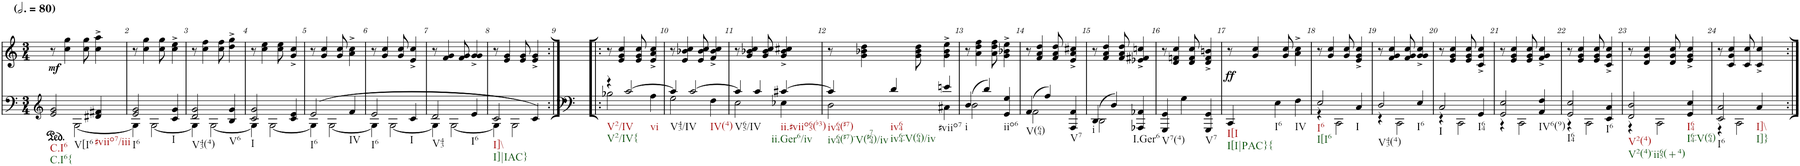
**kern	**kern	**dynam
*part1	*part1	*part1
*staff2	*staff1	*staff1/2
*I"Piano	*	*
*I'Pno.	*	*
*clefG2	*clefG2	*
*k[]	*k[]	*
*M3/4	*M3/4	*
*MM240	*MM240	*
=1	=1	=1
*^	*	*
!LO:TX:b:t=C.I6	!	!	!
!LO:TX:b:t=C.I6{	!	!	!
!LO:TX:b:t=V[I6	!	!	!
!	!	!	!LO:DY:a=2
2e/ 2g/	4ryy	8r	mf
.	.	4cc\ 4gg\	.
.	[2G\	.	.
.	.	8cc\ 8gg\	.
!LO:TX:b:t=#viio7/iii	!	!	!
4d#X/ 4f#X/	.	4cc\^ 4aa\^	.
=2	=2	=2	=2
!LO:TX:b:t=I6	!	!	!
2e/ 2g/	4G\]	8r	.
.	.	4cc\ 4gg\	.
.	[2G\	.	.
.	.	8cc\ 8gg\	.
!LO:TX:b:t=I	!	!	!
4c/ 4g/	.	4cc\^ 4ee\^	.
=3	=3	=3	=3
!LO:TX:b:t=V43(4)	!	!	!
2d/ 2g/	4G\]	8r	.
.	.	4cc\ 4ff\	.
.	[2G\	.	.
.	.	8cc\ 8ff\	.
!LO:TX:b:t=V6	!	!	!
4B/ 4g/	.	4dd\^ 4gg\^	.
=4	=4	=4	=4
!LO:TX:b:t=I	!	!	!
2c/ 2g/	4G\]	8r	.
.	.	4cc\ 4ee\	.
.	[2G\	.	.
.	.	8cc\ 8ee\	.
4c/ 4e/	.	4g/^ 4cc/^	.
=5	=5	=5	=5
!LO:TX:b:t=I6	!	!	!
2e/	4G\]	8r	.
.	.	4g/ 4cc/	.
.	[2G\	.	.
.	.	8g/ 8cc/	.
!LO:TX:b:t=IV	!	!	!
4f/	.	4a\^ 4cc\^	.
=6	=6	=6	=6
!LO:TX:b:t=I6	!	!	!
2e/	4G\]	8r	.
.	.	4g/ 4cc/	.
.	[2G\	.	.
.	.	8g/ 8cc/	.
!LO:TX:b:t=I	!	!	!
4c/	.	4e/^ 4cc/^	.
=7	=7	=7	=7
!LO:TX:b:t=V43	!	!	!
2d/	4G\]	8r	.
.	.	4f/ 4g/	.
.	[2G\	.	.
.	.	8f/ 8g/	.
!LO:TX:b:t=I6	!	!	!
4e/	.	4g/^ 4g/^	.
=8	=8	=8	=8
!LO:TX:b:t=I]\\	!	!	!
!LO:TX:b:t=I]|IAC}	!	!	!
2c/	4G\]	8r	.
.	.	4e/ 4g/	.
.	2G\	.	.
.	.	8e/ 8g/	.
4c/	.	4e/^ 4g/^	.
=9:|!|:	=9:|!|:	=9:|!|:	=9:|!|:
*clefF4	*	*	*
!LO:TX:b:t=V2/IV	!	!	!
!LO:TX:b:t=V2/IV{	!	!	!
4r	2B-X\	8r	.
.	.	4e/ 4g/ 4cc/	.
!LO:TX:b:t=vi	!	!	!
[2c/	.	.	.
.	.	8e/ 8g/ 8cc/	.
.	4A\	4e/^ 4a/^ 4cc/^	.
=10	=10	=10	=10
!LO:TX:b:t=V43/IV	!	!	!
4c/]	2G\	8r	.
.	.	4e/ 4b-X/ 4cc/	.
!LO:TX:b:t=IV(4)	!	!	!
[2c/	.	.	.
.	.	8e/ 8b-/ 8cc/	.
.	4F\	4f/^ 4b-/^ 4cc/^	.
=11	=11	=11	=11
!LO:TX:b:t=V65/IV	!	!	!
4c/]	2E\	8r	.
.	.	4g/ 4b-X/ 4cc/	.
4c/	.	.	.
.	.	8g/ 8b-/ 8cc/	.
!LO:TX:b:t=ii.#viio65(b3)	!	!	!
!LO:TX:b:t=ii.Ger6/iv	!	!	!
[4c#X/	4E-X\	4g/^ 4b-/^ 4cc#X/^	.
=12	=12	=12	=12
!LO:TX:b:t=iv64(#7)	!	!	!
!LO:TX:b:t=iv64(#7)-V(#764)/iv	!	!	!
4c#/]	2D\	8r	.
.	.	4g\ 4b-X\ 4dd\	.
!LO:TX:b:t=iv64	!	!	!
!LO:TX:b:t=iv64-V(64)/iv	!	!	!
4d/	.	.	.
.	.	8g\ 8b-\ 8dd\	.
!LO:TX:b:t=#viio7	!	!	!
4en/	4C#X\	4g\^ 4b-\^ 4ee\^	.
=13	=13	=13	=13
!LO:TX:b:t=i	!	!	!
4D/	2D\	8r	.
.	.	4a\ 4dd\ 4ff\	.
4d/	.	.	.
.	.	8a\ 8dd\ 8ff\	.
!LO:TX:b:t=iio6	!	!	!
4GG/ 4G/	4ryy	4g\^ 4b-X\^ 4ee\^	.
=14	=14	=14	=14
!LO:TX:b:t=V(64)	!	!	!
4AA/	2AA\	8r	.
.	.	4f/ 4a/ 4dd/	.
4A/	.	.	.
.	.	8f/ 8a/ 8dd/	.
!LO:TX:b:t=V7	!	!	!
4AAA/ 4AA/	4ryy	4e/^ 4a/^ 4cc#X/^	.
=15	=15	=15	=15
!LO:TX:b:t=i	!	!	!
4DD/	2DD\	8r	.
.	.	4f/ 4a/ 4dd/	.
4D/	.	.	.
.	.	8f/ 8a/ 8dd/	.
!LO:TX:b:t=I.Ger6	!	!	!
4AAA-X/ 4AA-X/	4ryy	4e-X/^ 4f#X/^ 4ccn/^	.
=16	=16	=16	=16
!LO:TX:b:t=V7(4)	!	!	!
*v	*v	*	*
4GGG/ 4GG/	8r	.
.	4d/ 4fn/ 4cc/	.
4G\	.	.
.	8d/ 8f/ 8cc/	.
!LO:TX:b:t=V7	!	!
4GGG/ 4GG/	4d/^ 4f/^ 4bn/^	.
=17	=17	=17
!LO:TX:b:t=I[I	!	!
!LO:TX:b:t=I[I|PAC}{	!	!
!	!	!LO:DY:b
4CC/	8r	ff
.	4g/ 4cc/	.
!LO:TX:b:t=I6	!	!
4E\	.	.
.	8g/ 8cc/	.
!LO:TX:b:t=IV	!	!
4F\	4a\^ 4cc\^	.
=18	=18	=18
*^	*	*
!LO:TX:b:t=I6	!	!	!
!LO:TX:b:t=I[I6	!	!	!
2E/	4r	8r	.
.	.	4g/ 4cc/	.
.	2CC\	.	.
.	.	8g/ 8cc/	.
!LO:TX:b:t=I	!	!	!
4C/	.	4e/^ 4g/^ 4cc/^	.
=19	=19	=19	=19
!LO:TX:b:t=V43(4)	!	!	!
2D/	4r	8r	.
.	.	4f/ 4g/ 4cc/	.
.	2CC\	.	.
.	.	8f/ 8g/ 8cc/	.
!LO:TX:b:t=I6	!	!	!
4E/	.	4g/^ 4g/^ 4cc/^	.
=20	=20	=20	=20
!LO:TX:b:t=I	!	!	!
2C/	4r	8r	.
.	.	4e/ 4g/ 4cc/	.
.	2CC\	.	.
.	.	8e/ 8g/ 8cc/	.
!LO:TX:b:t=I64	!	!	!
4GG/	.	4c/^ 4g/^ 4cc/^	.
=21	=21	=21	=21
2GG/ 2E/	4r	8r	.
.	.	4e/ 4g/ 4cc/	.
.	2CC\	.	.
.	.	8e/ 8g/ 8cc/	.
!LO:TX:b:t=IV6(9)	!	!	!
4AA/ 4F/	.	4f/^ 4g/^ 4cc/^	.
=22	=22	=22	=22
!LO:TX:b:t=I64	!	!	!
2GG/ 2E/	4r	8r	.
.	.	4e/ 4g/ 4cc/	.
.	2CC\	.	.
.	.	8e/ 8g/ 8cc/	.
!LO:TX:b:t=I6	!	!	!
4EE/ 4C/	.	4c/^ 4g/^ 4cc/^	.
=23	=23	=23	=23
!LO:TX:b:t=V2(4)	!	!	!
!LO:TX:b:t=V2(4)-ii65(+4)	!	!	!
2FF/ 2D/	4r	8r	.
.	.	4d/ 4g/ 4cc/	.
.	2CC\	.	.
.	.	8d/ 8g/ 8cc/	.
!LO:TX:b:t=I64	!	!	!
!LO:TX:b:t=I64-V(64)	!	!	!
4GG/ 4E/	.	4e/^ 4g/^ 4cc/^	.
=24	=24	=24	=24
!LO:TX:b:t=I6	!	!	!
2EE/ 2C/	4r	8r	.
.	.	4c/ 4g/ 4cc/	.
.	2CC\	.	.
.	.	8c/ 8cc/	.
!LO:TX:b:t=I]\\	!	!	!
!LO:TX:b:t=I]}	!	!	!
4C/	.	4c/^ 4cc/^	.
*v	*v	*	*
=:|!	=:|!	=:|!
*-	*-	*-
